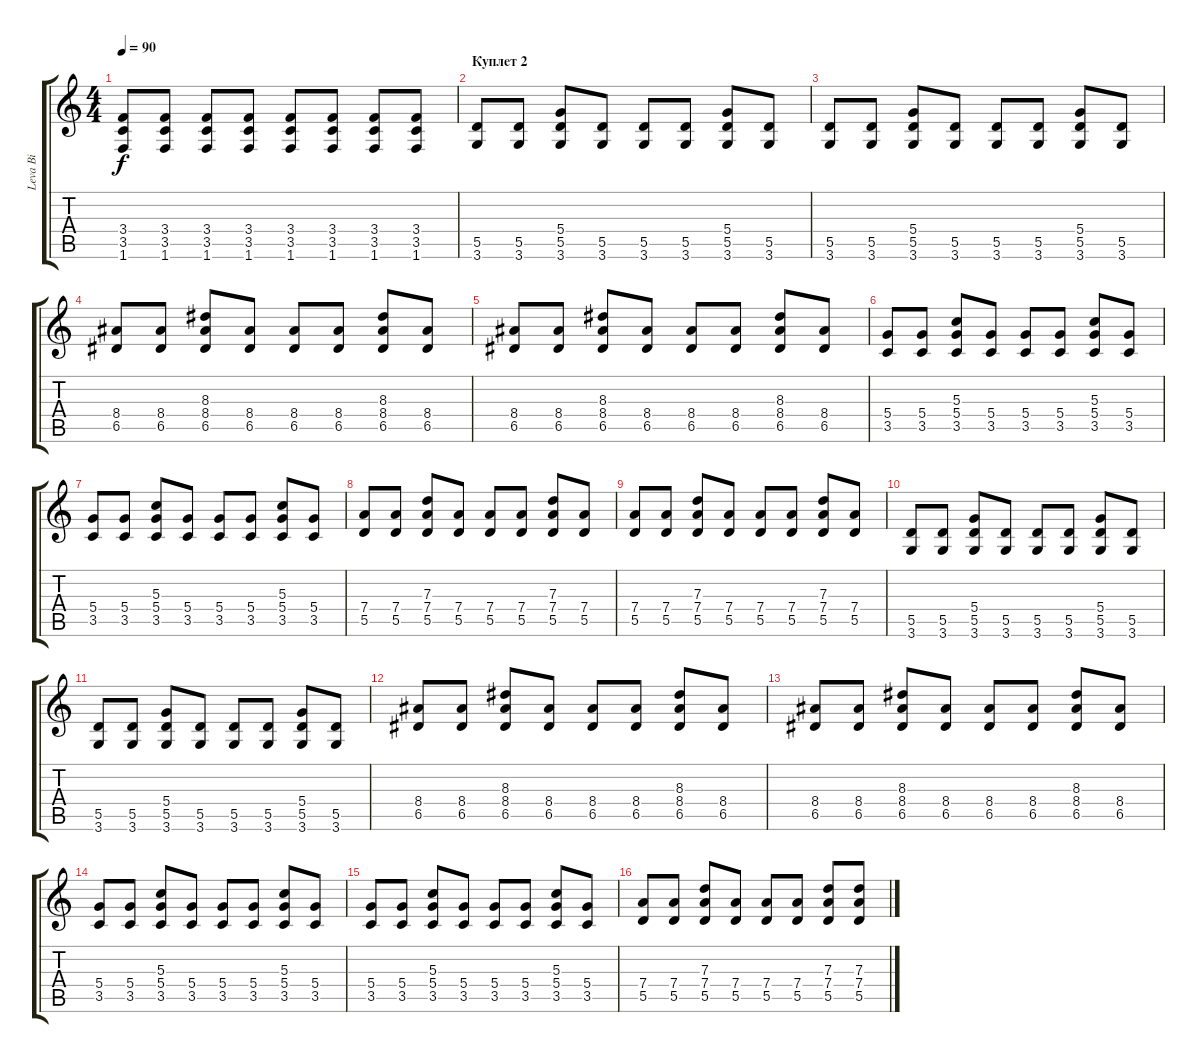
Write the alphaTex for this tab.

\track ("Leva Bi" "Leva Bi") {instrument distortionguitar}
\staff {score tabs}
\tuning (E4 B3 G3 D3 A2 E2) {hide}
\ts (4 4)
\tempo 90
\clef g2
\ks c
(3.4 3.5 1.6).8{dy f} (3.4 3.5 1.6).8 (3.4 3.5 1.6).8 (3.4 3.5 1.6).8 (3.4 3.5 1.6).8 (3.4 3.5 1.6).8 (3.4 3.5 1.6).8 (3.4 3.5 1.6).8 |
\section ("" "Куплет 2")
(5.5 3.6).8 (5.5 3.6).8 (5.4 5.5 3.6).8 (5.5 3.6).8 (5.5 3.6).8 (5.5 3.6).8 (5.4 5.5 3.6).8 (5.5 3.6).8 |
(5.5 3.6).8 (5.5 3.6).8 (5.4 5.5 3.6).8 (5.5 3.6).8 (5.5 3.6).8 (5.5 3.6).8 (5.4 5.5 3.6).8 (5.5 3.6).8 |
(8.4 6.5).8 (8.4 6.5).8 (8.3 8.4 6.5).8 (8.4 6.5).8 (8.4 6.5).8 (8.4 6.5).8 (8.3 8.4 6.5).8 (8.4 6.5).8 |
(8.4 6.5).8 (8.4 6.5).8 (8.3 8.4 6.5).8 (8.4 6.5).8 (8.4 6.5).8 (8.4 6.5).8 (8.3 8.4 6.5).8 (8.4 6.5).8 |
(5.4 3.5).8 (5.4 3.5).8 (5.3 5.4 3.5).8 (5.4 3.5).8 (5.4 3.5).8 (5.4 3.5).8 (5.3 5.4 3.5).8 (5.4 3.5).8 |
(5.4 3.5).8 (5.4 3.5).8 (5.3 5.4 3.5).8 (5.4 3.5).8 (5.4 3.5).8 (5.4 3.5).8 (5.3 5.4 3.5).8 (5.4 3.5).8 |
(7.4 5.5).8 (7.4 5.5).8 (7.3 7.4 5.5).8 (7.4 5.5).8 (7.4 5.5).8 (7.4 5.5).8 (7.3 7.4 5.5).8 (7.4 5.5).8 |
(7.4 5.5).8 (7.4 5.5).8 (7.3 7.4 5.5).8 (7.4 5.5).8 (7.4 5.5).8 (7.4 5.5).8 (7.3 7.4 5.5).8 (7.4 5.5).8 |
(5.5 3.6).8 (5.5 3.6).8 (5.4 5.5 3.6).8 (5.5 3.6).8 (5.5 3.6).8 (5.5 3.6).8 (5.4 5.5 3.6).8 (5.5 3.6).8 |
(5.5 3.6).8 (5.5 3.6).8 (5.4 5.5 3.6).8 (5.5 3.6).8 (5.5 3.6).8 (5.5 3.6).8 (5.4 5.5 3.6).8 (5.5 3.6).8 |
(8.4 6.5).8 (8.4 6.5).8 (8.3 8.4 6.5).8 (8.4 6.5).8 (8.4 6.5).8 (8.4 6.5).8 (8.3 8.4 6.5).8 (8.4 6.5).8 |
(8.4 6.5).8 (8.4 6.5).8 (8.3 8.4 6.5).8 (8.4 6.5).8 (8.4 6.5).8 (8.4 6.5).8 (8.3 8.4 6.5).8 (8.4 6.5).8 |
(5.4 3.5).8 (5.4 3.5).8 (5.3 5.4 3.5).8 (5.4 3.5).8 (5.4 3.5).8 (5.4 3.5).8 (5.3 5.4 3.5).8 (5.4 3.5).8 |
(5.4 3.5).8 (5.4 3.5).8 (5.3 5.4 3.5).8 (5.4 3.5).8 (5.4 3.5).8 (5.4 3.5).8 (5.3 5.4 3.5).8 (5.4 3.5).8 |
(7.4 5.5).8 (7.4 5.5).8 (7.3 7.4 5.5).8 (7.4 5.5).8 (7.4 5.5).8 (7.4 5.5).8 (7.3 7.4 5.5).8 (7.3 7.4 5.5).8
